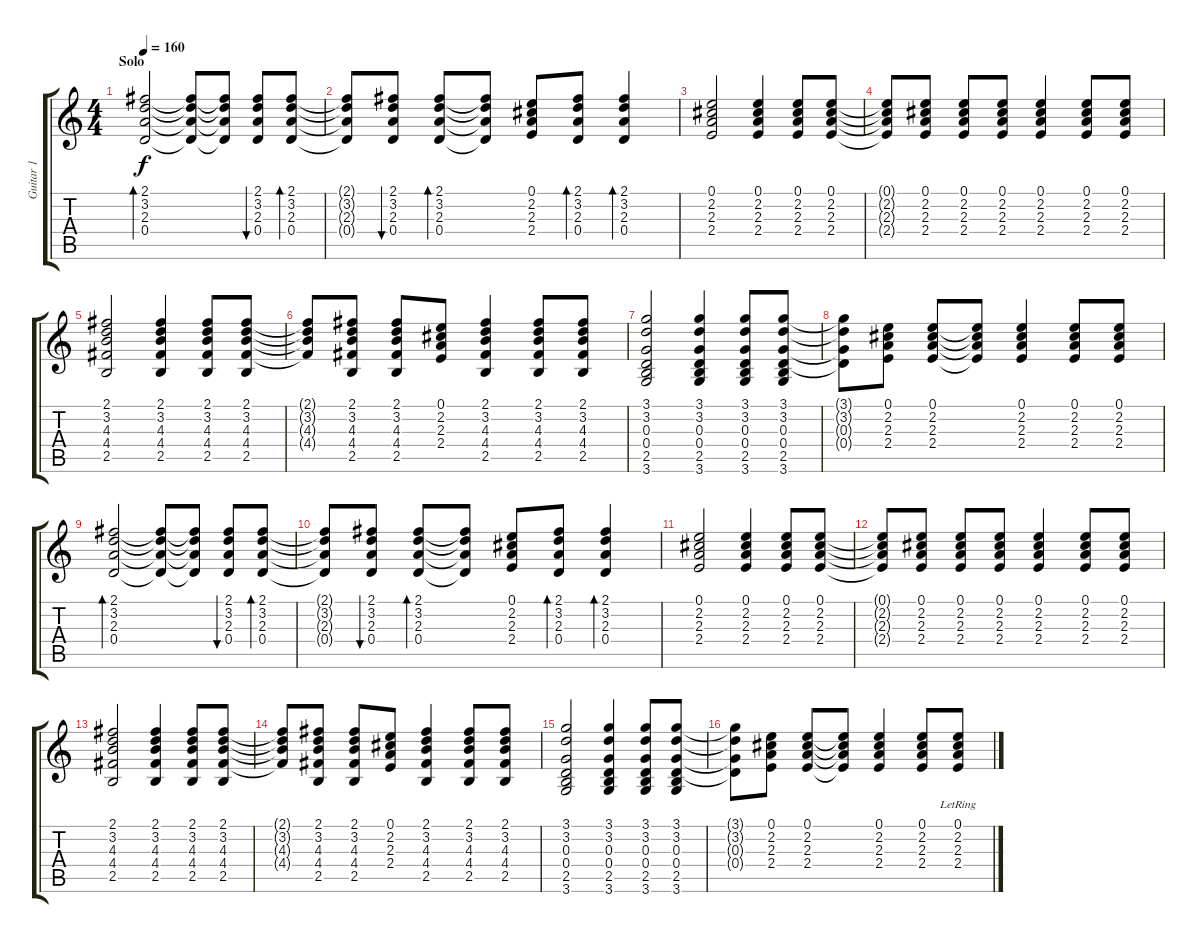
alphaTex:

\track ("Guitar 1" "Guitar 1") {instrument acousticguitarsteel}
\staff {score tabs}
\tuning (E4 B3 G3 D3 A2 E2) {hide}
\ts (4 4)
\section ("" "Solo")
\tempo 160
\clef g2
\ks c
(2.1 3.2 2.3 0.4).2{bd 240 dy f} (2.1{t} 3.2{t} 2.3{t} 0.4{t}).8 (2.1{t} 3.2{t} 2.3{t} 0.4{t}).8 (2.1 3.2 2.3 0.4).8{bu 60} (2.1 3.2 2.3 0.4).8{bd 60} |
(2.1{t} 3.2{t} 2.3{t} 0.4{t}).8 (2.1 3.2 2.3 0.4).8{bu 60} (2.1 3.2 2.3 0.4).8{bd 60} (2.1{t} 3.2{t} 2.3{t} 0.4{t}).8 (0.1 2.2 2.3 2.4).8 (2.1 3.2 2.3 0.4).8{bd 60} (2.1 3.2 2.3 0.4).4{bd 60} |
(0.1 2.2 2.3 2.4).2 (0.1 2.2 2.3 2.4).4 (0.1 2.2 2.3 2.4).8 (0.1 2.2 2.3 2.4).8 |
(0.1{t} 2.2{t} 2.3{t} 2.4{t}).8 (0.1 2.2 2.3 2.4).8 (0.1 2.2 2.3 2.4).8 (0.1 2.2 2.3 2.4).8 (0.1 2.2 2.3 2.4).4 (0.1 2.2 2.3 2.4).8 (0.1 2.2 2.3 2.4).8 |
(2.1 3.2 4.3 4.4 2.5).2 (2.1 3.2 4.3 4.4 2.5).4 (2.1 3.2 4.3 4.4 2.5).8 (2.1 3.2 4.3 4.4 2.5).8 |
(2.1{t} 3.2{t} 4.3{t} 4.4{t}).8 (2.1 3.2 4.3 4.4 2.5).8 (2.1 3.2 4.3 4.4 2.5).8 (0.1 2.2 2.3 2.4).8 (2.1 3.2 4.3 4.4 2.5).4 (2.1 3.2 4.3 4.4 2.5).8 (2.1 3.2 4.3 4.4 2.5).8 |
(3.1 3.2 0.3 0.4 2.5 3.6).2 (3.1 3.2 0.3 0.4 2.5 3.6).4 (3.1 3.2 0.3 0.4 2.5 3.6).8 (3.1 3.2 0.3 0.4 2.5 3.6).8 |
(3.1{t} 3.2{t} 0.3{t} 0.4{t}).8 (0.1 2.2 2.3 2.4).8 (0.1 2.2 2.3 2.4).8 (0.1{t} 2.2{t} 2.3{t} 2.4{t}).8 (0.1 2.2 2.3 2.4).4 (0.1 2.2 2.3 2.4).8 (0.1 2.2 2.3 2.4).8 |
(2.1 3.2 2.3 0.4).2{bd 240} (2.1{t} 3.2{t} 2.3{t} 0.4{t}).8 (2.1{t} 3.2{t} 2.3{t} 0.4{t}).8 (2.1 3.2 2.3 0.4).8{bu 60} (2.1 3.2 2.3 0.4).8{bd 60} |
(2.1{t} 3.2{t} 2.3{t} 0.4{t}).8 (2.1 3.2 2.3 0.4).8{bu 60} (2.1 3.2 2.3 0.4).8{bd 60} (2.1{t} 3.2{t} 2.3{t} 0.4{t}).8 (0.1 2.2 2.3 2.4).8 (2.1 3.2 2.3 0.4).8{bd 60} (2.1 3.2 2.3 0.4).4{bd 60} |
(0.1 2.2 2.3 2.4).2 (0.1 2.2 2.3 2.4).4 (0.1 2.2 2.3 2.4).8 (0.1 2.2 2.3 2.4).8 |
(0.1{t} 2.2{t} 2.3{t} 2.4{t}).8 (0.1 2.2 2.3 2.4).8 (0.1 2.2 2.3 2.4).8 (0.1 2.2 2.3 2.4).8 (0.1 2.2 2.3 2.4).4 (0.1 2.2 2.3 2.4).8 (0.1 2.2 2.3 2.4).8 |
(2.1 3.2 4.3 4.4 2.5).2 (2.1 3.2 4.3 4.4 2.5).4 (2.1 3.2 4.3 4.4 2.5).8 (2.1 3.2 4.3 4.4 2.5).8 |
(2.1{t} 3.2{t} 4.3{t} 4.4{t}).8 (2.1 3.2 4.3 4.4 2.5).8 (2.1 3.2 4.3 4.4 2.5).8 (0.1 2.2 2.3 2.4).8 (2.1 3.2 4.3 4.4 2.5).4 (2.1 3.2 4.3 4.4 2.5).8 (2.1 3.2 4.3 4.4 2.5).8 |
(3.1 3.2 0.3 0.4 2.5 3.6).2 (3.1 3.2 0.3 0.4 2.5 3.6).4 (3.1 3.2 0.3 0.4 2.5 3.6).8 (3.1 3.2 0.3 0.4 2.5 3.6).8 |
(3.1{t} 3.2{t} 0.3{t} 0.4{t}).8 (0.1 2.2 2.3 2.4).8 (0.1 2.2 2.3 2.4).8 (0.1{t} 2.2{t} 2.3{t} 2.4{t}).8 (0.1 2.2 2.3 2.4).4 (0.1 2.2 2.3 2.4).8 (0.1{lr} 2.2{lr} 2.3{lr} 2.4{lr}).8
